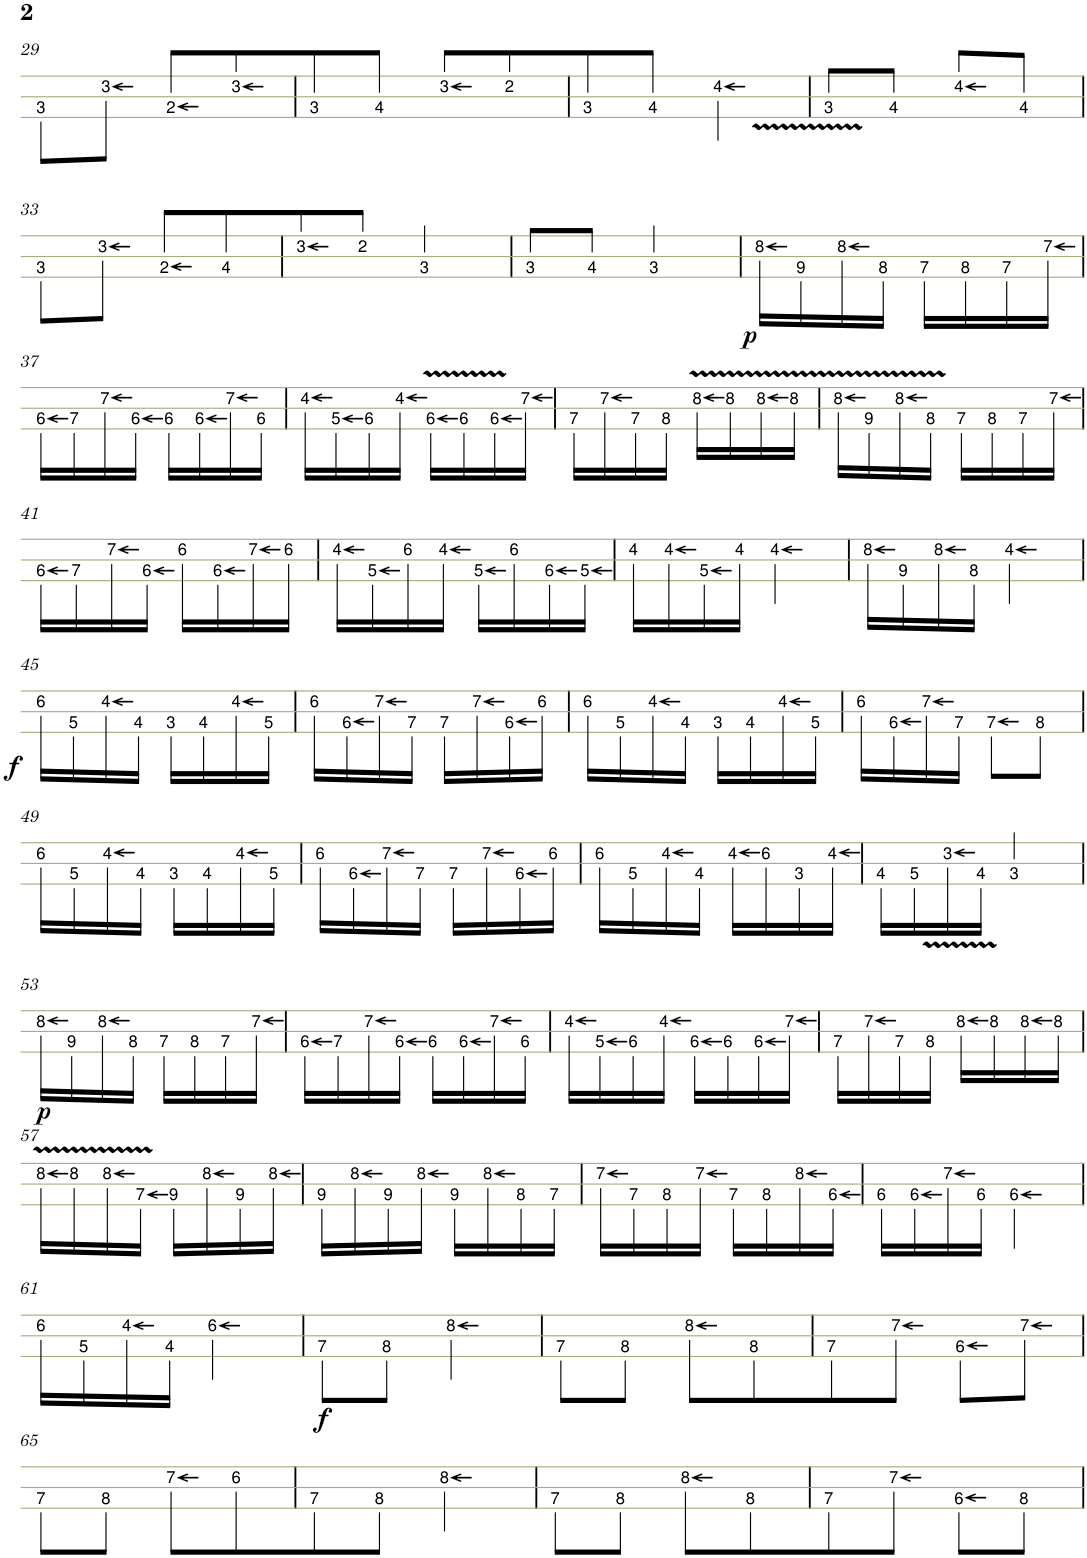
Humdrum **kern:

**kern	**dynam
*part1	*part1
*staff1	*staff1
*I"BLOW DRAW	*
*I'B D	*
!!LO:PB:g=z
*	*
*k[b-]	*
*M2/4	*
=29	=29
8B-\L	.
8d\J	.
8A/L	.
8d/	.
=30	=30
8B-/	.
8B/J	.
8d/L	.
8c#/	.
=31	=31
8B-/	.
8B/J	.
4e-\	.
=32	=32
8B-/L	.
8B/J	.
8e-/L	.
8B/J	.
!!LO:LB:g=z
=33	=33
8B-\L	.
8d\J	.
8A/L	.
8B/	.
=34	=34
8d/	.
8c#/J	.
4B-/	.
=35	=35
8B-/L	.
8B/J	.
4B-/	.
=36	=36
!	!LO:DY:b
16g\LL	p
16e\	.
16gTTT\	.
16e-\JJ	.
16d\LL	.
16e-\	.
16d\	.
16f#\JJ	.
!!LO:LB:g=z
=37	=37
16c#\LL	.
16d\	.
16f#\	.
16c#\JJ	.
16c#\LL	.
16c#\	.
16f#\	.
16c#\JJ	.
=38	=38
16e-\LL	.
16c\	.
16c#\	.
16e-\JJ	.
16c#\LL	.
16c#\	.
16c#TTT\	.
16f#\JJ	.
=39	=39
16d\LL	.
16f#\	.
16d\	.
16e-\JJ	.
16g\LL	.
16g\	.
16g\	.
16g\JJ	.
=40	=40
16g\LL	.
16e\	.
16g\	.
16e-TTT\JJ	.
16d\LL	.
16e-\	.
16d\	.
16f#\JJ	.
!!LO:LB:g=z
=41	=41
16c#\LL	.
16d\	.
16f#\	.
16c#\JJ	.
16f\LL	.
16c#\	.
16f#\	.
16f\JJ	.
=42	=42
16e-\LL	.
16c\	.
16f\	.
16e-\JJ	.
16c\LL	.
16f\	.
16c#\	.
16c\JJ	.
=43	=43
16e-\LL	.
16e-\	.
16c\	.
16e-\JJ	.
4e-\	.
=44	=44
16g\LL	.
16e\	.
16g\	.
16e-\JJ	.
4e-\	.
!!LO:LB:g=z
=45	=45
!	!LO:DY:b
16f\LL	f
16c\	.
16e-\	.
16B\JJ	.
16B-\LL	.
16B\	.
16e-\	.
16c\JJ	.
=46	=46
16f\LL	.
16c#\	.
16f#\	.
16d\JJ	.
16d\LL	.
16f#\	.
16c#\	.
16f\JJ	.
=47	=47
16f\LL	.
16c\	.
16e-\	.
16B\JJ	.
16B-\LL	.
16B\	.
16e-\	.
16c\JJ	.
=48	=48
16f\LL	.
16c#\	.
16f#\	.
16d\JJ	.
8d\L	.
8e-\J	.
!!LO:LB:g=z
=49	=49
16f\LL	.
16c\	.
16e-\	.
16B\JJ	.
16B-\LL	.
16B\	.
16e-\	.
16c\JJ	.
=50	=50
16f\LL	.
16c#\	.
16f#\	.
16d\JJ	.
16d\LL	.
16f#\	.
16c#\	.
16f\JJ	.
=51	=51
16f\LL	.
16c\	.
16e-\	.
16B\JJ	.
16e-\LL	.
16f\	.
16B-\	.
16e-\JJ	.
=52	=52
16B\LL	.
16c\	.
16d\	.
16B\JJ	.
4B-/	.
!!LO:LB:g=z
=53	=53
!	!LO:DY:b
16g\LL	p
16e\	.
16g\	.
16e-\JJ	.
16d\LL	.
16e-\	.
16d\	.
16f#\JJ	.
=54	=54
16c#\LL	.
16d\	.
16f#\	.
16c#\JJ	.
16c#\LL	.
16c#\	.
16f#\	.
16c#\JJ	.
=55	=55
16e-\LL	.
16c\	.
16c#\	.
16e-\JJ	.
16c#\LL	.
16c#\	.
16c#\	.
16f#\JJ	.
=56	=56
16d\LL	.
16f#\	.
16d\	.
16e-\JJ	.
16g\LL	.
16g\	.
16g\	.
16g\JJ	.
!!LO:LB:g=z
=57	=57
16g\LL	.
16g\	.
16g\	.
16dTTT\JJ	.
16e\LL	.
16g\	.
16e\	.
16g\JJ	.
=58	=58
16e\LL	.
16g\	.
16e\	.
16g\JJ	.
16e\LL	.
16g\	.
16e-\	.
16d\JJ	.
=59	=59
16f#\LL	.
16d\	.
16e-\	.
16f#\JJ	.
16d\LL	.
16e-\	.
16g\	.
16c#\JJ	.
=60	=60
16c#\LL	.
16c#\	.
16f#\	.
16c#\JJ	.
4c#\	.
!!LO:LB:g=z
=61	=61
16f\LL	.
16c\	.
16e-\	.
16B\JJ	.
4f\	.
=62	=62
!	!LO:DY:b
8d\L	f
8e-\J	.
4g\	.
=63	=63
8d\L	.
8e-\J	.
8g\L	.
8e-\	.
=64	=64
8d\	.
8f#\J	.
8c#\L	.
8f#\J	.
!!LO:LB:g=z
=65	=65
8d\L	.
8e-\J	.
8f#\L	.
8f\	.
=66	=66
8d\	.
8e-\J	.
4g\	.
=67	=67
8d\L	.
8e-\J	.
8g\L	.
8e-\	.
=68	=68
8d\	.
8f#\J	.
8c#\L	.
8e-\J	.
=	=
*-	*-
